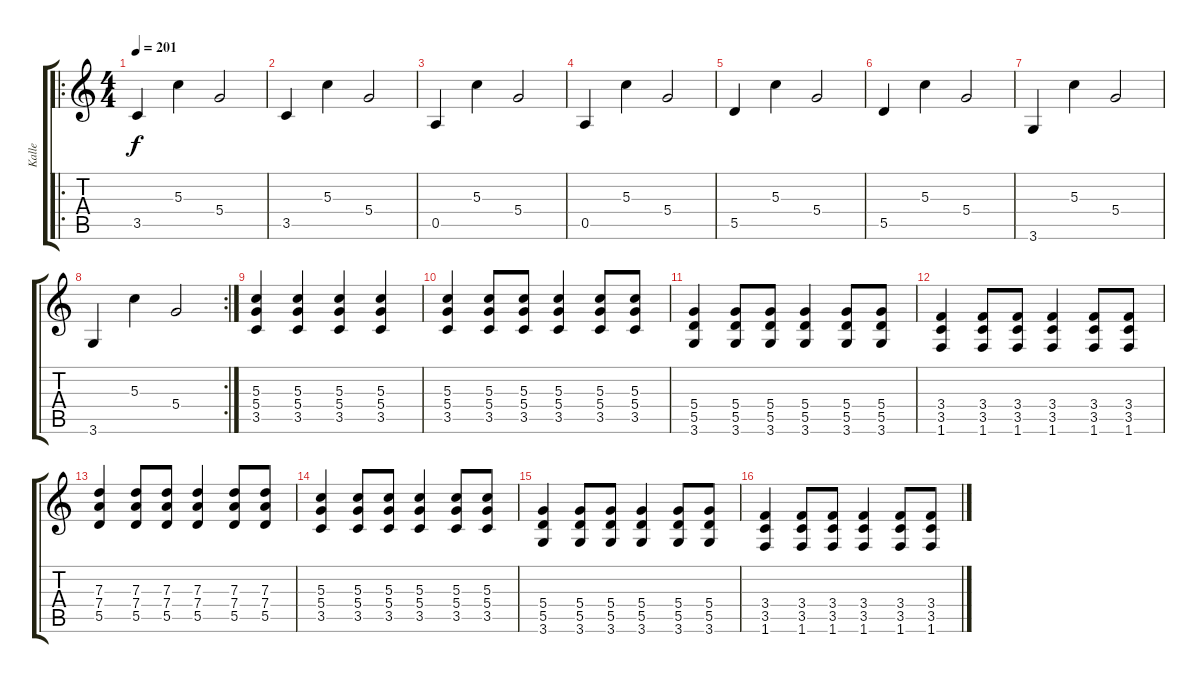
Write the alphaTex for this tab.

\track ("Kalle" "Kalle") {instrument distortionguitar}
\staff {score tabs}
\tuning (E4 B3 G3 D3 A2 E2) {hide}
\ro
\ts (4 4)
\tempo 201
\clef g2
\ks c
3.5.4{dy f instrument electricguitarclean} 5.3.4 5.4.2 |
3.5.4 5.3.4 5.4.2 |
0.5.4 5.3.4 5.4.2 |
0.5.4 5.3.4 5.4.2 |
5.5.4 5.3.4 5.4.2 |
5.5.4 5.3.4 5.4.2 |
3.6.4 5.3.4 5.4.2 |
\rc 2
3.6.4 5.3.4 5.4.2 |
(5.3 5.4 3.5).4{instrument distortionguitar} (5.3 5.4 3.5).4 (5.3 5.4 3.5).4 (5.3 5.4 3.5).4 |
(5.3 5.4 3.5).4 (5.3 5.4 3.5).8 (5.3 5.4 3.5).8 (5.3 5.4 3.5).4 (5.3 5.4 3.5).8 (5.3 5.4 3.5).8 |
(5.4 5.5 3.6).4 (5.4 5.5 3.6).8 (5.4 5.5 3.6).8 (5.4 5.5 3.6).4 (5.4 5.5 3.6).8 (5.4 5.5 3.6).8 |
(3.4 3.5 1.6).4 (3.4 3.5 1.6).8 (3.4 3.5 1.6).8 (3.4 3.5 1.6).4 (3.4 3.5 1.6).8 (3.4 3.5 1.6).8 |
(7.3 7.4 5.5).4 (7.3 7.4 5.5).8 (7.3 7.4 5.5).8 (7.3 7.4 5.5).4 (7.3 7.4 5.5).8 (7.3 7.4 5.5).8 |
(5.3 5.4 3.5).4 (5.3 5.4 3.5).8 (5.3 5.4 3.5).8 (5.3 5.4 3.5).4 (5.3 5.4 3.5).8 (5.3 5.4 3.5).8 |
(5.4 5.5 3.6).4 (5.4 5.5 3.6).8 (5.4 5.5 3.6).8 (5.4 5.5 3.6).4 (5.4 5.5 3.6).8 (5.4 5.5 3.6).8 |
(3.4 3.5 1.6).4 (3.4 3.5 1.6).8 (3.4 3.5 1.6).8 (3.4 3.5 1.6).4 (3.4 3.5 1.6).8 (3.4 3.5 1.6).8
